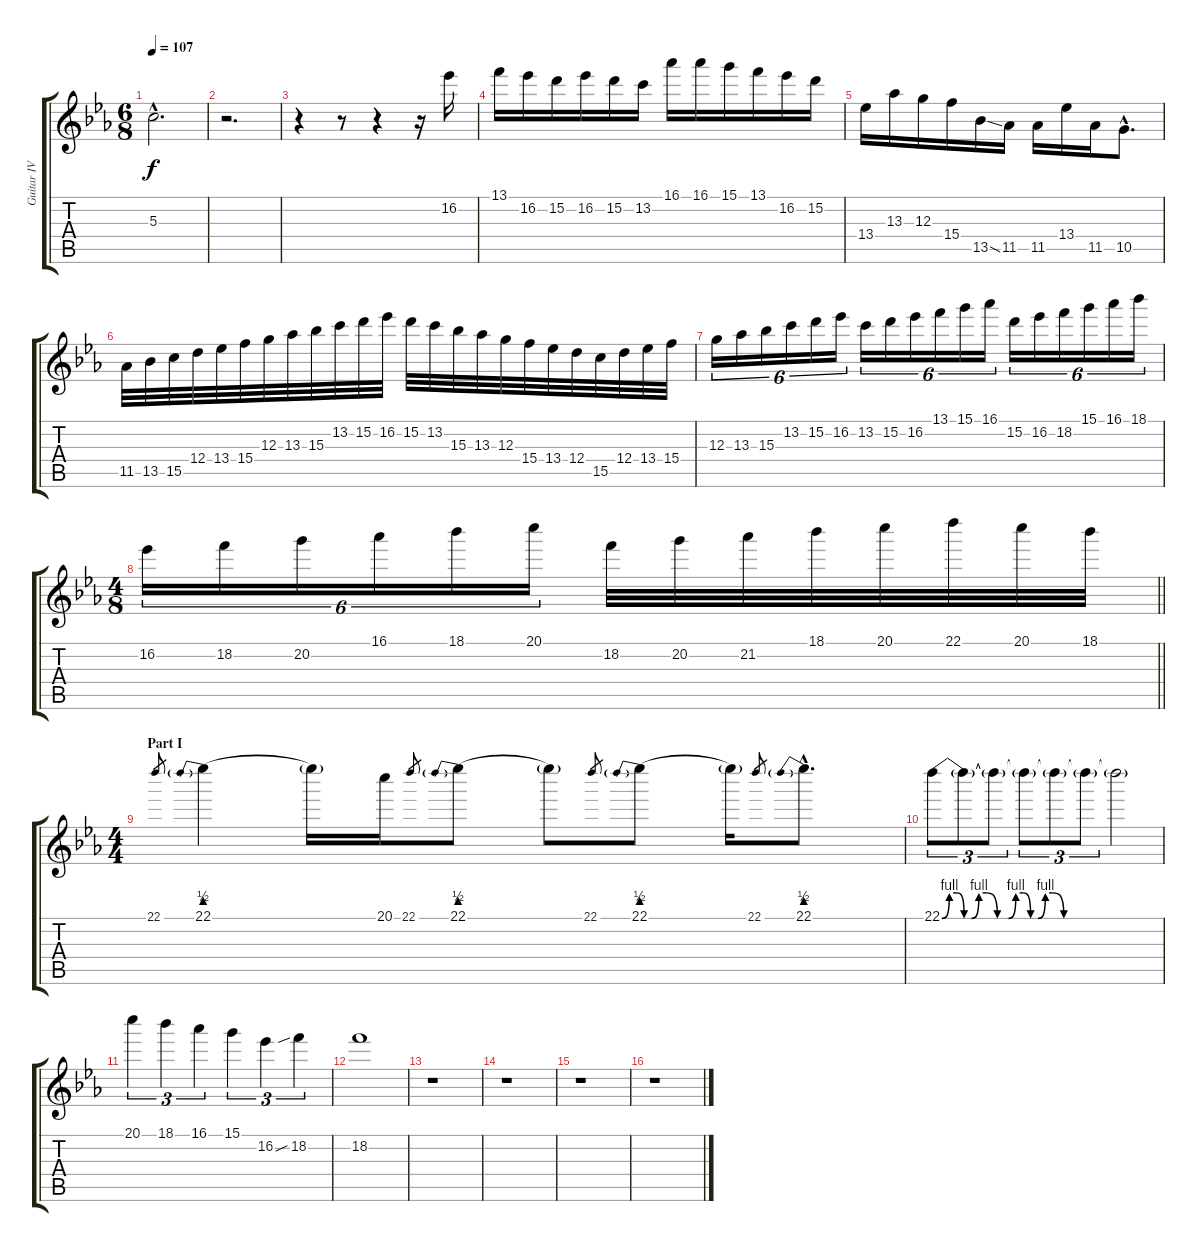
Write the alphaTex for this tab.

\track ("Guitar IV (Daita)" "Guitar IV ") {instrument distortionguitar}
\staff {score tabs}
\tuning (E4 B3 G3 D3 A2 E2) {hide}
\ts (6 8)
\tempo 107
\clef g2
\ks eb
5.3{hac t}.2{d dy f} |
r.2{d} |
r.4 r.8 r.4 r.16 16.2.16 |
13.1.16 16.2.16 15.2.16 16.2.16 15.2.16 13.2.16 16.1.16 16.1.16 15.1.16 13.1.16 16.2.16 15.2.16 |
13.4.16 13.3.16 12.3.16 15.4.16 13.5{ss}.16 11.5.16 11.5.16 13.4.16 11.5.16 10.5{hac}.8{d} |
11.5.32 13.5.32 15.5.32 12.4.32 13.4.32 15.4.32 12.3.32 13.3.32 15.3.32 13.2.32 15.2.32 16.2.32 15.2.32 13.2.32 15.3.32 13.3.32 12.3.32 15.4.32 13.4.32 12.4.32 15.5.32 12.4.32 13.4.32 15.4.32 |
12.3.16{tu (6 4)} 13.3.16{tu (6 4)} 15.3.16{tu (6 4)} 13.2.16{tu (6 4)} 15.2.16{tu (6 4)} 16.2.16{tu (6 4)} 13.2.16{tu (6 4)} 15.2.16{tu (6 4)} 16.2.16{tu (6 4)} 13.1.16{tu (6 4)} 15.1.16{tu (6 4)} 16.1.16{tu (6 4)} 15.2.16{tu (6 4)} 16.2.16{tu (6 4)} 18.2.16{tu (6 4)} 15.1.16{tu (6 4)} 16.1.16{tu (6 4)} 18.1.16{tu (6 4)} |
\ts (4 8)
\barLineRight lightlight
16.2.16{tu (6 4)} 18.2.16{tu (6 4)} 20.2.16{tu (6 4)} 16.1.16{tu (6 4)} 18.1.16{tu (6 4)} 20.1.16{tu (6 4)} 18.2.32 20.2.32 21.2.32 18.1.32 20.1.32 22.1.32 20.1.32 18.1.32 |
\ts (4 4)
\section ("" "Part I")
22.1.8{gr} 22.1{be (prebend 0 2 60 2)}.4 22.1{t}.16 20.1.16 22.1.8{gr} 22.1{be (prebend 0 2 60 2)}.8 22.1{t}.8 22.1.8{gr} 22.1{be (prebend 0 2 60 2)}.8 22.1{t}.16 22.1.8{gr} 22.1{be (prebend 0 2 60 2) hac}.8{d} |
22.1{be (custom 0 0 2 4 4 4 6 0 8 0 10 4 12 4 15 0 18 0 20 4 22 4 24 0 26 0 28 4 30 4 33 0 60 0)}.8{tu (3 2)} 22.1{t}.8{tu (3 2)} 22.1{t}.8{tu (3 2)} 22.1{t}.8{tu (3 2)} 22.1{t}.8{tu (3 2)} 22.1{t}.8{tu (3 2)} 22.1{t}.2 |
20.1.4{tu (3 2)} 18.1.4{tu (3 2)} 16.1.4{tu (3 2)} 15.1.4{tu (3 2)} 16.2.4{tu (3 2)} 18.2{sib}.4{tu (3 2)} |
18.2.1 |
r.1 |
r.1 |
r.1 |
r.1
